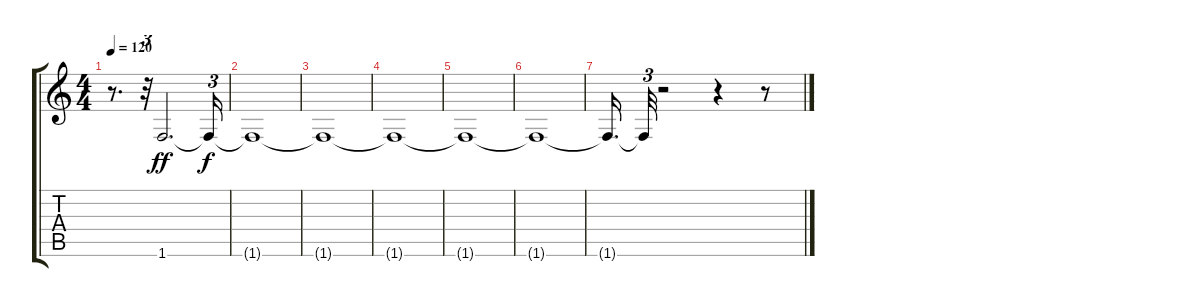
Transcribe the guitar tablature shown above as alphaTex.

\track "" {instrument synthbass2}
\staff {score tabs}
\tuning (E4 B3 G3 D3 A2 E2) {hide}
\ts (4 4)
\tempo 120
\clef g2
\ks c
r.8{d dy f} r.32{tu (3 2)} 1.6.2{d dy ff} 1.6{t}.16{tu (3 2) dy f} |
1.6{t}.1 |
1.6{t}.1 |
1.6{t}.1 |
1.6{t}.1 |
1.6{t}.1 |
1.6{t}.16{d} 1.6{t}.32{tu (3 2)} r.2 r.4 r.8
